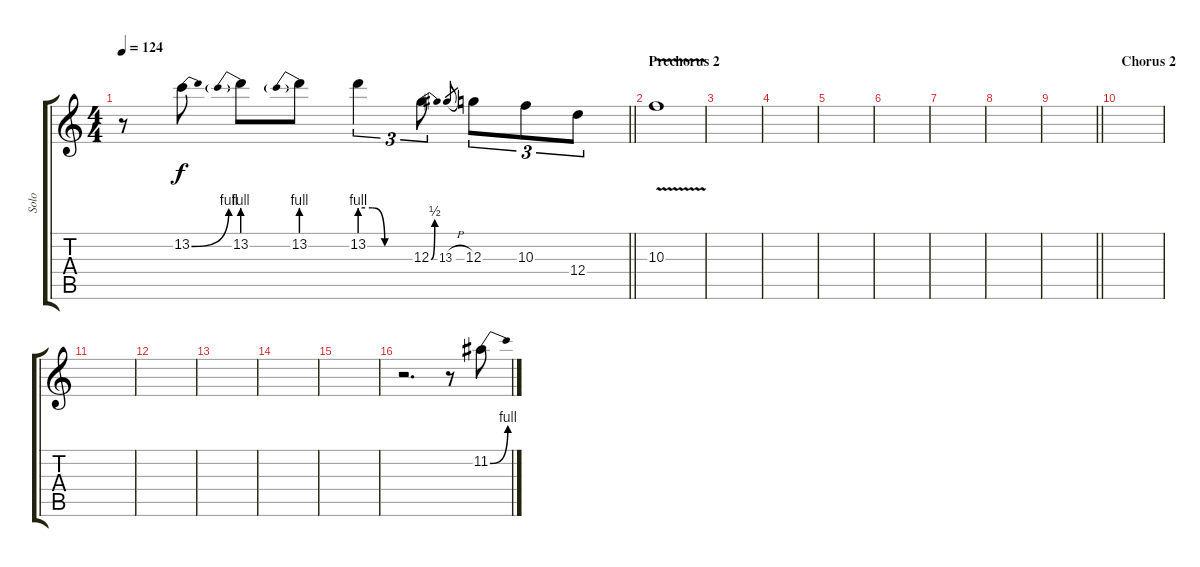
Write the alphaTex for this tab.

\track ("Solo" "Solo") {instrument distortionguitar}
\staff {score tabs}
\tuning (E4 B3 G3 D3 A2 E2) {hide}
\ts (4 4)
\tempo 124
\clef g2
\barLineRight lightlight
\ks c
r.8{dy f} 13.2{be (bend 0 0 60 4)}.8 13.2{be (prebend 0 4 60 4)}.8 13.2{be (prebend 0 4 60 4)}.8 13.2{be (custom 0 4 15 4 30 0 60 0)}.4{tu (3 2)} 12.3{be (bend 0 0 60 2)}.8{tu (3 2)} 13.3{h}.8{gr} 12.3.8{tu (3 2)} 10.3.8{tu (3 2)} 12.4.8{tu (3 2)} |
\section ("" "Prechorus 2")
10.3{v}.1 |
|
|
|
|
|
|
\barLineRight lightlight
|
\section ("" "Chorus 2")
|
|
|
|
|
|
r.2{d} r.8 11.2{be (bend 0 0 60 4)}.8
